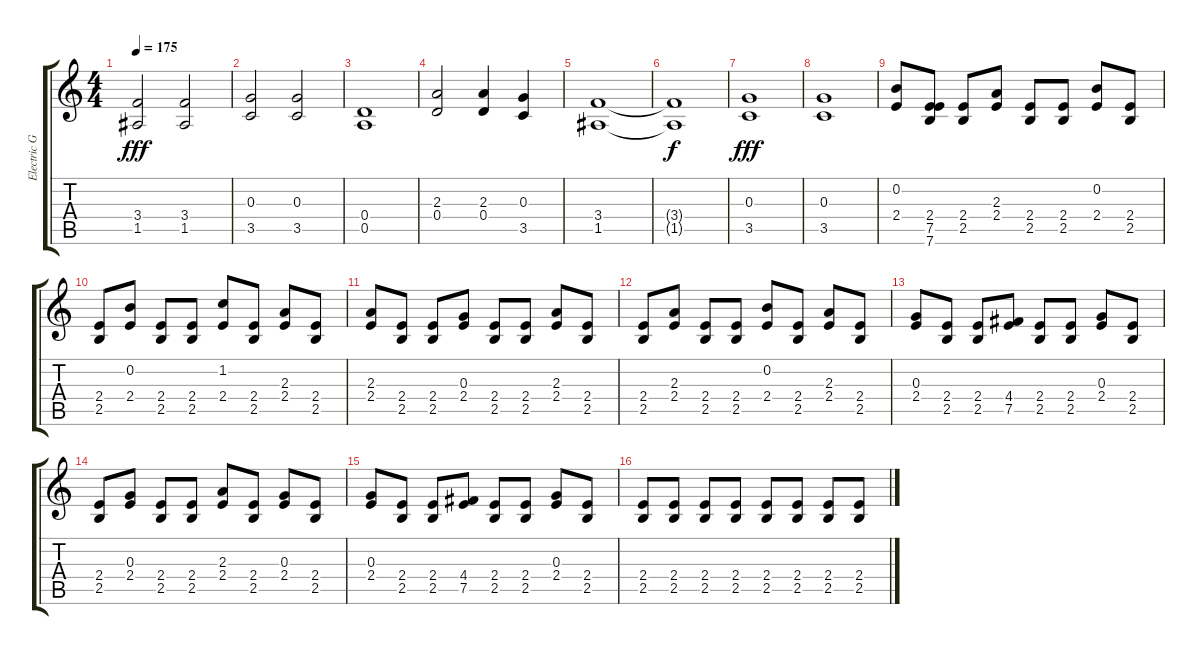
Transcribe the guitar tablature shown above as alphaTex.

\track ("Electric Guitar 1" "Electric G") {instrument distortionguitar}
\staff {score tabs}
\tuning (E4 B3 G3 D3 A2 E2) {hide}
\ts (4 4)
\tempo 175
\clef g2
\ks c
(3.4 1.5).2{dy fff} (3.4 1.5).2 |
(0.3 3.5).2 (0.3 3.5).2 |
(0.4 0.5).1 |
(2.3 0.4).2 (2.3 0.4).4 (0.3 3.5).4 |
(3.4 1.5).1 |
(3.4{t} 1.5{t}).1{dy f} |
(0.3 3.5).1{dy fff} |
(0.3 3.5).1 |
(0.2 2.4).8 (2.4 7.5 7.6).8 (2.4 2.5).8 (2.3 2.4).8 (2.4 2.5).8 (2.4 2.5).8 (0.2 2.4).8 (2.4 2.5).8 |
(2.4 2.5).8 (0.2 2.4).8 (2.4 2.5).8 (2.4 2.5).8 (1.2 2.4).8 (2.4 2.5).8 (2.3 2.4).8 (2.4 2.5).8 |
(2.3 2.4).8 (2.4 2.5).8 (2.4 2.5).8 (0.3 2.4).8 (2.4 2.5).8 (2.4 2.5).8 (2.3 2.4).8 (2.4 2.5).8 |
(2.4 2.5).8 (2.3 2.4).8 (2.4 2.5).8 (2.4 2.5).8 (0.2 2.4).8 (2.4 2.5).8 (2.3 2.4).8 (2.4 2.5).8 |
(0.3 2.4).8 (2.4 2.5).8 (2.4 2.5).8 (4.4 7.5).8 (2.4 2.5).8 (2.4 2.5).8 (0.3 2.4).8 (2.4 2.5).8 |
(2.4 2.5).8 (0.3 2.4).8 (2.4 2.5).8 (2.4 2.5).8 (2.3 2.4).8 (2.4 2.5).8 (0.3 2.4).8 (2.4 2.5).8 |
(0.3 2.4).8 (2.4 2.5).8 (2.4 2.5).8 (4.4 7.5).8 (2.4 2.5).8 (2.4 2.5).8 (0.3 2.4).8 (2.4 2.5).8 |
(2.4 2.5).8 (2.4 2.5).8 (2.4 2.5).8 (2.4 2.5).8 (2.4 2.5).8 (2.4 2.5).8 (2.4 2.5).8 (2.4 2.5).8
